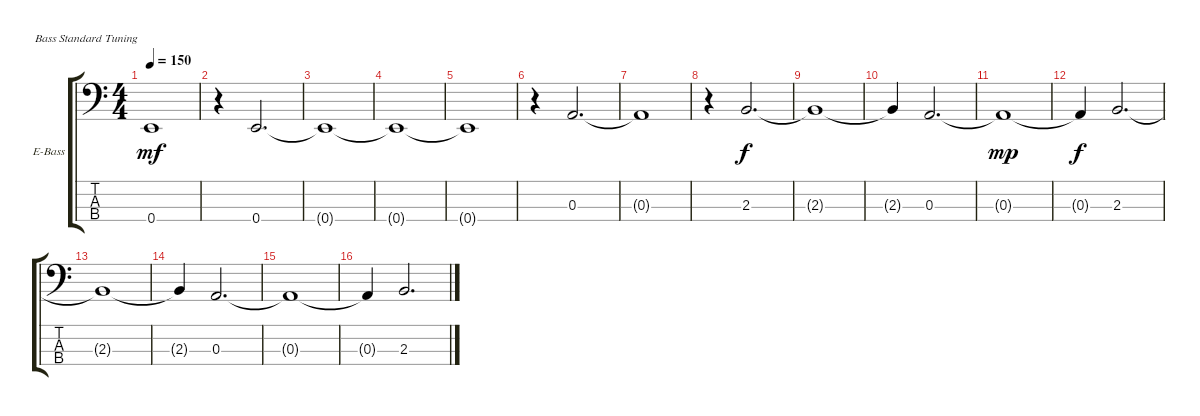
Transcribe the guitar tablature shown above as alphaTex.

\defaultSystemsLayout 4
\bracketExtendMode groupsimilarinstruments
\firstSystemTrackNameOrientation horizontal
\otherSystemsTrackNameOrientation horizontal
\track ("А. Андреев (гитара)" "E-Bass") {instrument electricbassfinger}
\staff {score tabs}
\tuning (G2 D2 A1 E1)
\ts (4 4)
\tempo 150
\clef f4
\ks c
0.4{t}.1{dy mf} |
r.4 0.4.2{d} |
0.4{t}.1 |
0.4{t}.1 |
0.4{t}.1 |
r.4 0.3.2{d} |
0.3{t}.1 |
r.4 2.3.2{d dy f} |
2.3{t}.1 |
2.3{t}.4 0.3.2{d} |
0.3{t}.1{dy mp} |
0.3{t}.4{dy f} 2.3.2{d} |
2.3{t}.1 |
2.3{t}.4 0.3.2{d} |
0.3{t}.1 |
0.3{t}.4 2.3.2{d}
